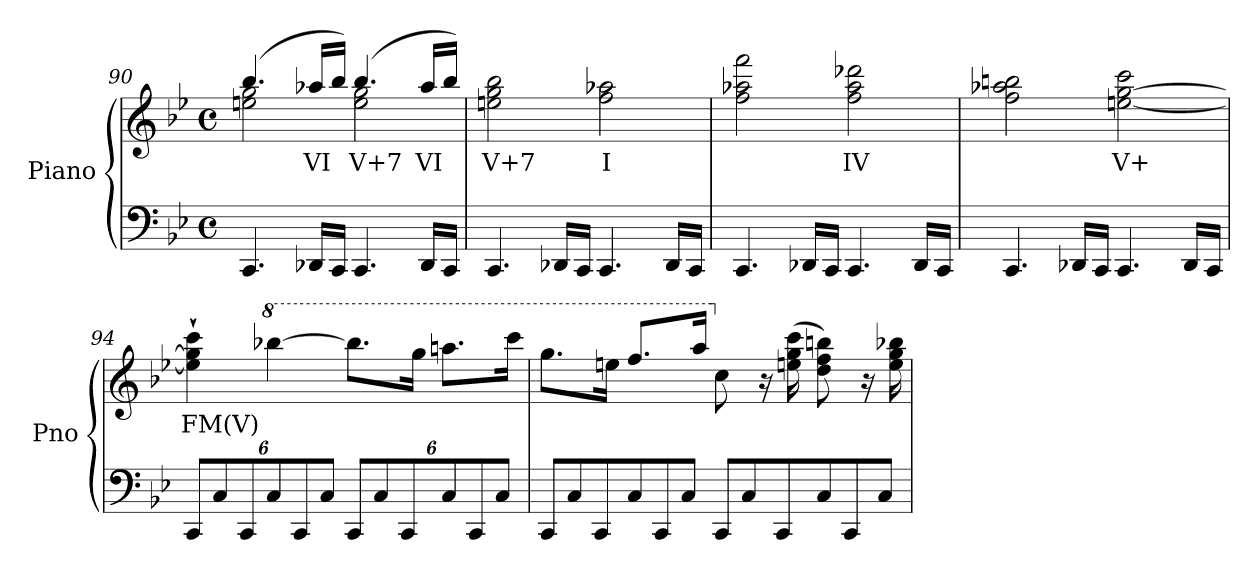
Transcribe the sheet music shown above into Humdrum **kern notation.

**kern	**kern	**text
*part1	*part1	*part1
*staff2	*staff1	*staff1
*I"Piano	*	*
*I'Pno	*	*
!!LO:LB:g=z
*clefF4	*clefG2	*
*k[b-e-]	*k[b-e-]	*
*M4/4	*M4/4	*
*met(c)	*met(c)	*
=90	=90	=90
*^	*^	*
1ryy	4.CC/	(>4.bb-/	2een\ 2gg\	.
!	!	!	!	!LO:LY:b
.	16DD-X/LL	16aa-X/LL	.	VI
.	16CC/JJ	16bb-/JJ)	.	.
!	!	!	!	!LO:LY:b
.	4.CC/	(>4.bb-/	2ee\ 2gg\	V+7
!	!	!	!	!LO:LY:b
.	16DD-/LL	16aa-/LL	.	VI
.	16CC/JJ	16bb-/JJ)	.	.
*	*	*v	*v	*
=91	=91	=91	=91
!	!	!	!LO:LY:b
1ryy	4.CC/	2een\ 2gg\ 2bb-\	V+7
.	16DD-X/LL	.	.
.	16CC/JJ	.	.
!	!	!	!LO:LY:b
.	4.CC/	2ff\ 2aa-X\	I
.	16DD-/LL	.	.
.	16CC/JJ	.	.
=92	=92	=92	=92
1ryy	4.CC/	2ff\ 2aa-X\ 2fff\	.
.	16DD-X/LL	.	.
.	16CC/JJ	.	.
!	!	!	!LO:LY:b
.	4.CC/	2ff\ 2aa-\ 2ddd-X\	IV
.	16DD-/LL	.	.
.	16CC/JJ	.	.
=93	=93	=93	=93
1ryy	4.CC/	2ff\ 2aa-X\ 2bbn\	.
.	16DD-X/LL	.	.
.	16CC/JJ	.	.
!	!	!	!LO:LY:b
.	4.CC/	[2een\ [2gg\ 2ccc\	V+
.	16DD-/LL	.	.
.	16CC/JJ	.	.
!!LO:PB:g=z
=94	=94	=94	=94
*	*Xbrackettup	*	*
!	!	!	!LO:LY:b
1ryy	12CC/L	4ee\]` 4gg\]` 4ccc\`	FM(V)
.	12C/	.	.
.	12CC/	.	.
*	*	*8va	*
.	12C/	[4bbb-X\	.
.	12CC/	.	.
.	12C/J	.	.
.	12CC/L	8.bbb-\L]	.
.	12C/	.	.
.	12CC/	.	.
.	.	16ggg\Jk	.
.	12C/	8.aaan\L	.
.	12CC/	.	.
.	12C/J	.	.
.	.	16cccc\Jk	.
!!LO:LB:g=z
=95	=95	=95	=95
*	*Xtuplet	*	*
*	*	*^	*
1ryy	12CC/L	8.ggg\L	2ryy	.
.	12C/	.	.	.
.	12CC/	.	.	.
.	.	16eeen\Jk	.	.
.	12C/	8.fff/L	.	.
.	12CC/	.	.	.
.	12C/J	.	.	.
.	.	16aaa/Jk	.	.
.	12CC/L	8ryy	8ccc\	.
.	12C/	.	.	.
*	*	*X8va	*	*
.	.	16r	16ryy	.
.	12CC/	.	.	.
.	.	16ryy	(>16een\ 16gg\ 16ccc\	.
.	12C/	8ryy	8dd\ 8ff\ 8bbn\)	.
.	12CC/	.	.	.
.	.	16r	16ryy	.
.	12C/J	.	.	.
.	.	16ryy	16ee\ 16gg\ 16bb-X\	.
*v	*v	*	*	*
*	*v	*v	*
=	=	=
*-	*-	*-
